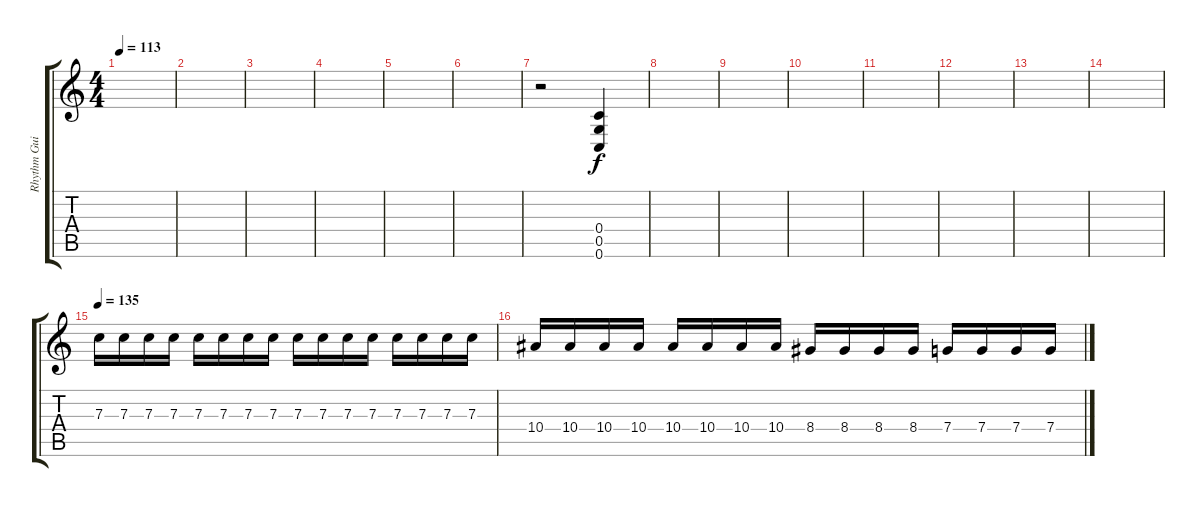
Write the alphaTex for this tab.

\track ("Rhythm Guitar" "Rhythm Gui") {instrument distortionguitar}
\staff {score tabs}
\tuning (D4 A3 F3 C3 G2 C2) {hide}
\ts (4 4)
\tempo 113
\clef g2
\ks c
|
|
|
|
|
|
r.2 (0.4 0.5 0.6).4{instrument synthdrum} |
|
|
|
|
|
|
|
\tempo 135
7.3.16{instrument distortionguitar} 7.3.16 7.3.16 7.3.16 7.3.16 7.3.16 7.3.16 7.3.16 7.3.16 7.3.16 7.3.16 7.3.16 7.3.16 7.3.16 7.3.16 7.3.16 |
10.4.16 10.4.16 10.4.16 10.4.16 10.4.16 10.4.16 10.4.16 10.4.16 8.4.16 8.4.16 8.4.16 8.4.16 7.4.16 7.4.16 7.4.16 7.4.16
